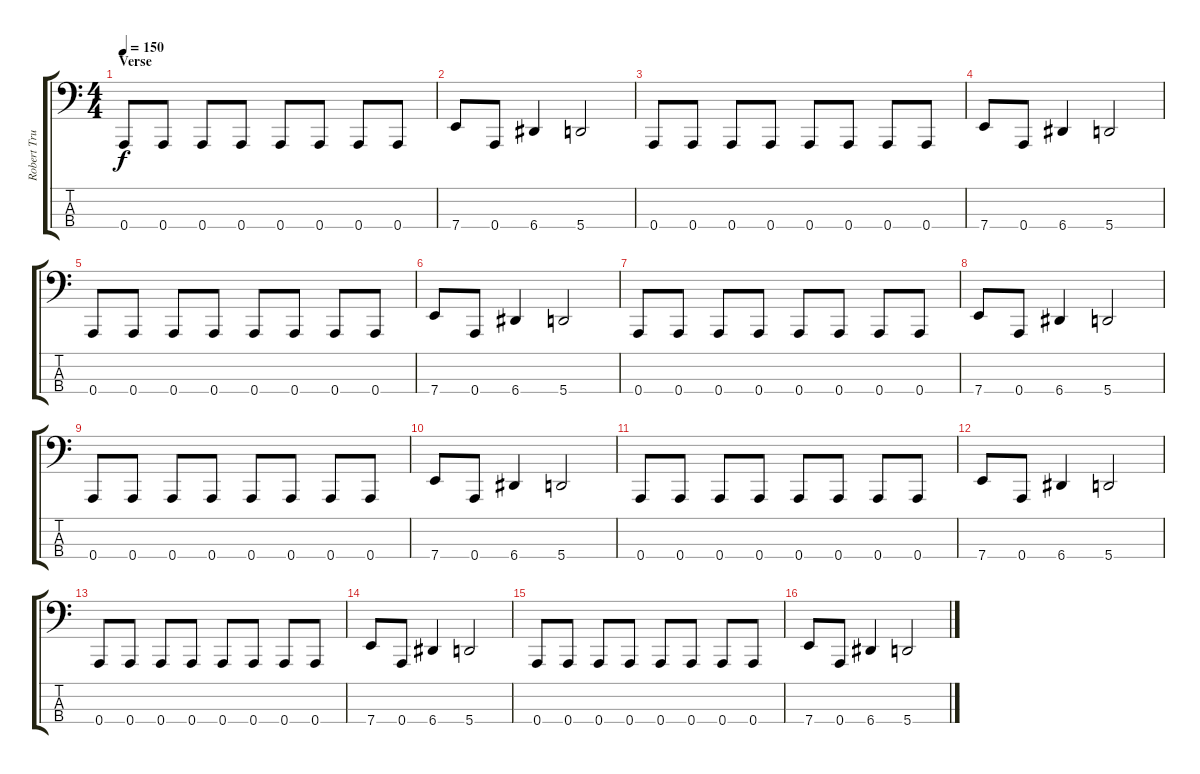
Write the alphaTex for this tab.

\track ("Robert Trujillio" "Robert Tru") {instrument electricbasspick}
\staff {score tabs}
\tuning (G2 D2 A1 A0) {hide}
\ts (4 4)
\section ("" "Verse")
\tempo 150
\clef f4
\ks c
0.4.8{dy f} 0.4.8 0.4.8 0.4.8 0.4.8 0.4.8 0.4.8 0.4.8 |
7.4.8 0.4.8 6.4.4 5.4.2 |
0.4.8 0.4.8 0.4.8 0.4.8 0.4.8 0.4.8 0.4.8 0.4.8 |
7.4.8 0.4.8 6.4.4 5.4.2 |
0.4.8 0.4.8 0.4.8 0.4.8 0.4.8 0.4.8 0.4.8 0.4.8 |
7.4.8 0.4.8 6.4.4 5.4.2 |
0.4.8 0.4.8 0.4.8 0.4.8 0.4.8 0.4.8 0.4.8 0.4.8 |
7.4.8 0.4.8 6.4.4 5.4.2 |
0.4.8 0.4.8 0.4.8 0.4.8 0.4.8 0.4.8 0.4.8 0.4.8 |
7.4.8 0.4.8 6.4.4 5.4.2 |
0.4.8 0.4.8 0.4.8 0.4.8 0.4.8 0.4.8 0.4.8 0.4.8 |
7.4.8 0.4.8 6.4.4 5.4.2 |
0.4.8 0.4.8 0.4.8 0.4.8 0.4.8 0.4.8 0.4.8 0.4.8 |
7.4.8 0.4.8 6.4.4 5.4.2 |
0.4.8 0.4.8 0.4.8 0.4.8 0.4.8 0.4.8 0.4.8 0.4.8 |
7.4.8 0.4.8 6.4.4 5.4.2
